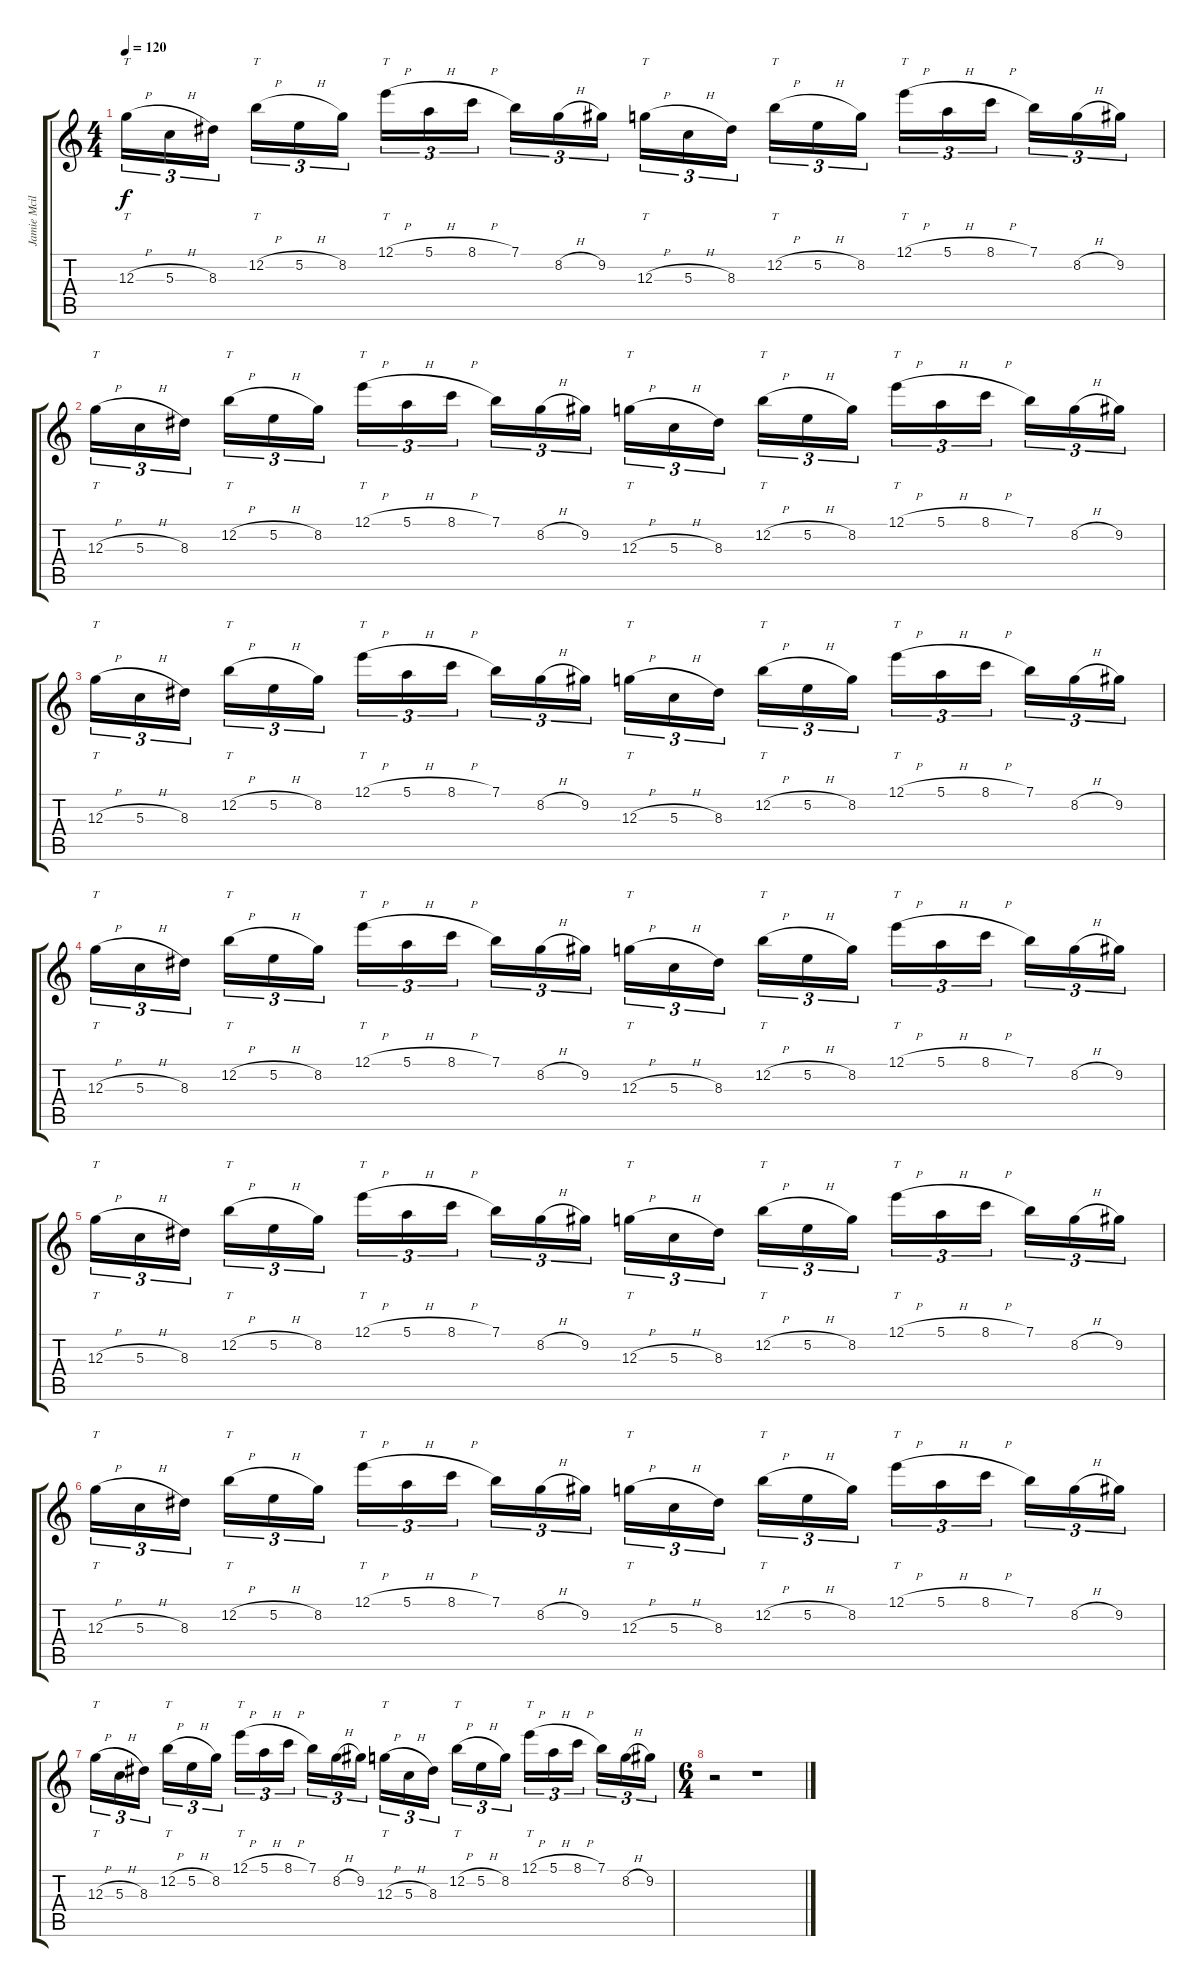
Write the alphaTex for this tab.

\track ("Jamie Mcilroy" "Jamie Mcil") {instrument distortionguitar}
\staff {score tabs}
\tuning (E4 B3 G3 D3 A2 E2) {hide}
\ts (4 4)
\tempo 120
\clef g2
\ks c
12.3{h}.16{tt tu (3 2) dy f instrument distortionguitar} 5.3{h}.16{tu (3 2)} 8.3.16{tu (3 2) beam splitsecondary} 12.2{h}.16{tt tu (3 2)} 5.2{h}.16{tu (3 2)} 8.2.16{tu (3 2)} 12.1{h}.16{tt tu (3 2)} 5.1{h}.16{tu (3 2)} 8.1{h}.16{tu (3 2) beam splitsecondary} 7.1.16{tu (3 2)} 8.2{h}.16{tu (3 2)} 9.2.16{tu (3 2)} 12.3{h}.16{tt tu (3 2)} 5.3{h}.16{tu (3 2)} 8.3.16{tu (3 2) beam splitsecondary} 12.2{h}.16{tt tu (3 2)} 5.2{h}.16{tu (3 2)} 8.2.16{tu (3 2)} 12.1{h}.16{tt tu (3 2)} 5.1{h}.16{tu (3 2)} 8.1{h}.16{tu (3 2) beam splitsecondary} 7.1.16{tu (3 2)} 8.2{h}.16{tu (3 2)} 9.2.16{tu (3 2)} |
12.3{h}.16{tt tu (3 2)} 5.3{h}.16{tu (3 2)} 8.3.16{tu (3 2) beam splitsecondary} 12.2{h}.16{tt tu (3 2)} 5.2{h}.16{tu (3 2)} 8.2.16{tu (3 2)} 12.1{h}.16{tt tu (3 2)} 5.1{h}.16{tu (3 2)} 8.1{h}.16{tu (3 2) beam splitsecondary} 7.1.16{tu (3 2)} 8.2{h}.16{tu (3 2)} 9.2.16{tu (3 2)} 12.3{h}.16{tt tu (3 2)} 5.3{h}.16{tu (3 2)} 8.3.16{tu (3 2) beam splitsecondary} 12.2{h}.16{tt tu (3 2)} 5.2{h}.16{tu (3 2)} 8.2.16{tu (3 2)} 12.1{h}.16{tt tu (3 2)} 5.1{h}.16{tu (3 2)} 8.1{h}.16{tu (3 2) beam splitsecondary} 7.1.16{tu (3 2)} 8.2{h}.16{tu (3 2)} 9.2.16{tu (3 2)} |
12.3{h}.16{tt tu (3 2)} 5.3{h}.16{tu (3 2)} 8.3.16{tu (3 2) beam splitsecondary} 12.2{h}.16{tt tu (3 2)} 5.2{h}.16{tu (3 2)} 8.2.16{tu (3 2)} 12.1{h}.16{tt tu (3 2)} 5.1{h}.16{tu (3 2)} 8.1{h}.16{tu (3 2) beam splitsecondary} 7.1.16{tu (3 2)} 8.2{h}.16{tu (3 2)} 9.2.16{tu (3 2)} 12.3{h}.16{tt tu (3 2)} 5.3{h}.16{tu (3 2)} 8.3.16{tu (3 2) beam splitsecondary} 12.2{h}.16{tt tu (3 2)} 5.2{h}.16{tu (3 2)} 8.2.16{tu (3 2)} 12.1{h}.16{tt tu (3 2)} 5.1{h}.16{tu (3 2)} 8.1{h}.16{tu (3 2) beam splitsecondary} 7.1.16{tu (3 2)} 8.2{h}.16{tu (3 2)} 9.2.16{tu (3 2)} |
12.3{h}.16{tt tu (3 2)} 5.3{h}.16{tu (3 2)} 8.3.16{tu (3 2) beam splitsecondary} 12.2{h}.16{tt tu (3 2)} 5.2{h}.16{tu (3 2)} 8.2.16{tu (3 2)} 12.1{h}.16{tt tu (3 2)} 5.1{h}.16{tu (3 2)} 8.1{h}.16{tu (3 2) beam splitsecondary} 7.1.16{tu (3 2)} 8.2{h}.16{tu (3 2)} 9.2.16{tu (3 2)} 12.3{h}.16{tt tu (3 2)} 5.3{h}.16{tu (3 2)} 8.3.16{tu (3 2) beam splitsecondary} 12.2{h}.16{tt tu (3 2)} 5.2{h}.16{tu (3 2)} 8.2.16{tu (3 2)} 12.1{h}.16{tt tu (3 2)} 5.1{h}.16{tu (3 2)} 8.1{h}.16{tu (3 2) beam splitsecondary} 7.1.16{tu (3 2)} 8.2{h}.16{tu (3 2)} 9.2.16{tu (3 2)} |
12.3{h}.16{tt tu (3 2)} 5.3{h}.16{tu (3 2)} 8.3.16{tu (3 2) beam splitsecondary} 12.2{h}.16{tt tu (3 2)} 5.2{h}.16{tu (3 2)} 8.2.16{tu (3 2)} 12.1{h}.16{tt tu (3 2)} 5.1{h}.16{tu (3 2)} 8.1{h}.16{tu (3 2) beam splitsecondary} 7.1.16{tu (3 2)} 8.2{h}.16{tu (3 2)} 9.2.16{tu (3 2)} 12.3{h}.16{tt tu (3 2)} 5.3{h}.16{tu (3 2)} 8.3.16{tu (3 2) beam splitsecondary} 12.2{h}.16{tt tu (3 2)} 5.2{h}.16{tu (3 2)} 8.2.16{tu (3 2)} 12.1{h}.16{tt tu (3 2)} 5.1{h}.16{tu (3 2)} 8.1{h}.16{tu (3 2) beam splitsecondary} 7.1.16{tu (3 2)} 8.2{h}.16{tu (3 2)} 9.2.16{tu (3 2)} |
12.3{h}.16{tt tu (3 2)} 5.3{h}.16{tu (3 2)} 8.3.16{tu (3 2) beam splitsecondary} 12.2{h}.16{tt tu (3 2)} 5.2{h}.16{tu (3 2)} 8.2.16{tu (3 2)} 12.1{h}.16{tt tu (3 2)} 5.1{h}.16{tu (3 2)} 8.1{h}.16{tu (3 2) beam splitsecondary} 7.1.16{tu (3 2)} 8.2{h}.16{tu (3 2)} 9.2.16{tu (3 2)} 12.3{h}.16{tt tu (3 2)} 5.3{h}.16{tu (3 2)} 8.3.16{tu (3 2) beam splitsecondary} 12.2{h}.16{tt tu (3 2)} 5.2{h}.16{tu (3 2)} 8.2.16{tu (3 2)} 12.1{h}.16{tt tu (3 2)} 5.1{h}.16{tu (3 2)} 8.1{h}.16{tu (3 2) beam splitsecondary} 7.1.16{tu (3 2)} 8.2{h}.16{tu (3 2)} 9.2.16{tu (3 2)} |
12.3{h}.16{tt tu (3 2)} 5.3{h}.16{tu (3 2)} 8.3.16{tu (3 2) beam splitsecondary} 12.2{h}.16{tt tu (3 2)} 5.2{h}.16{tu (3 2)} 8.2.16{tu (3 2)} 12.1{h}.16{tt tu (3 2)} 5.1{h}.16{tu (3 2)} 8.1{h}.16{tu (3 2) beam splitsecondary} 7.1.16{tu (3 2)} 8.2{h}.16{tu (3 2)} 9.2.16{tu (3 2)} 12.3{h}.16{tt tu (3 2)} 5.3{h}.16{tu (3 2)} 8.3.16{tu (3 2) beam splitsecondary} 12.2{h}.16{tt tu (3 2)} 5.2{h}.16{tu (3 2)} 8.2.16{tu (3 2)} 12.1{h}.16{tt tu (3 2)} 5.1{h}.16{tu (3 2)} 8.1{h}.16{tu (3 2) beam splitsecondary} 7.1.16{tu (3 2)} 8.2{h}.16{tu (3 2)} 9.2.16{tu (3 2)} |
\ts (6 4)
r.2 r.1
